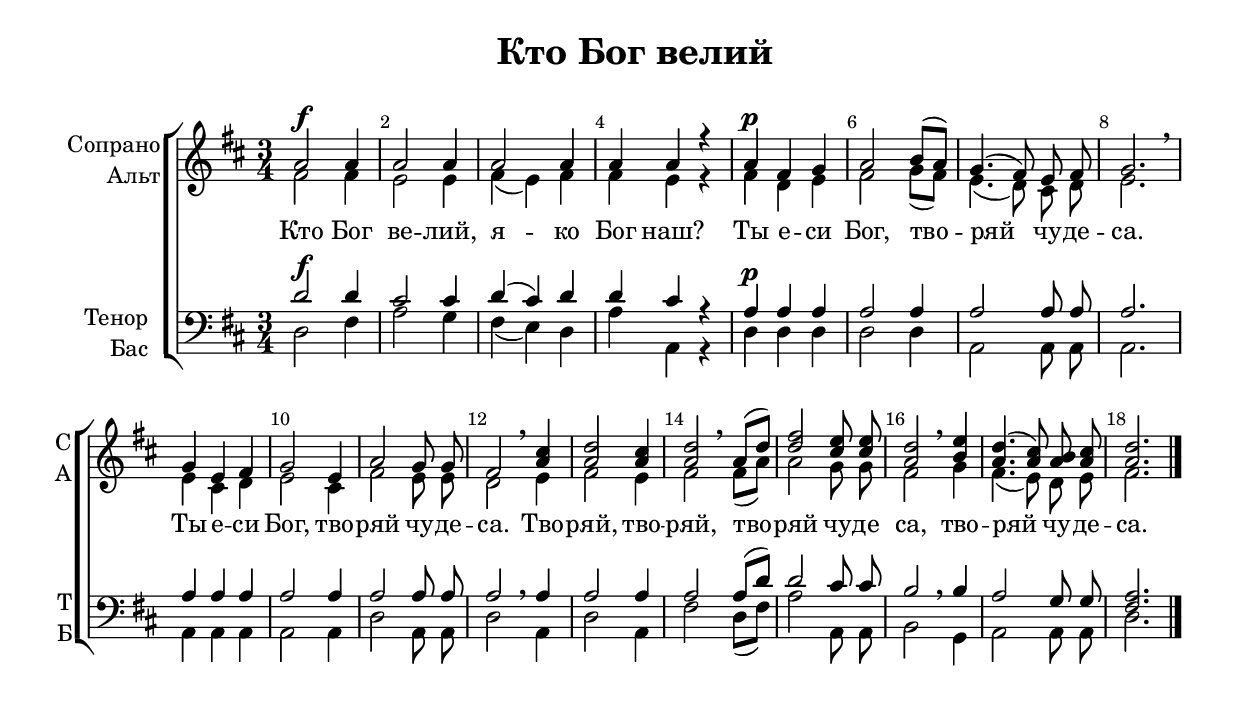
\version "2.18.2"

% закомментируйте строку ниже, чтобы получался pdf с навигацией
%#(ly:set-option 'point-and-click #f)
#(ly:set-option 'midi-extension "mid")
#(set-default-paper-size "a4")
%#(set-global-staff-size 18)

\header {
  title = "Кто Бог велий"
  subtitle = " "
  % composer = "Composer"
  % Удалить строку версии LilyPond 
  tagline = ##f
}

global = {
  \key f \major
  \time 3/4
  \numericTimeSignature
  \autoBeamOff
}

%make visible number of every 2-nd bar
secondbar = {
  \override Score.BarNumber.break-visibility = #end-of-line-invisible
  \set Score.barNumberVisibility = #(every-nth-bar-number-visible 2)
}

%use this as temporary line break
abr = { \break }

% uncommend next line when finished
%abr = {}

%once hide accidental (runaround for cadenza
nat = { \once \hide Accidental }

sopvoice = \relative c'' {
  \global
  \dynamicUp
  
  \secondbar  
  c2\f c4 |
  c2 c4 |
  c2 c4 |
  c c r |
  c4\p a bes |
  c2 d8[( c]) |
  bes4.( a8) g a |
  bes2. \breathe | \break
  bes4 g a |
  bes2 g4 |
  c2 bes8 bes |
  a2 \breathe <c e>4 |
  <c f>2 <c e>4 |
  <c f>2 \breathe c8[( f]) |
  <f a>2 <e g>8 q |
  <f c>2 \breathe <d g>4 |
  <c f>4.( <c e>8) <c d> <c e> |
  <c f>2. \bar "|."
}


altvoice = \relative c'' {
  \global
  \dynamicUp  
  a2 a4 |
  g2 g4 |
  a( g) a |
  a g r | 
  a f g |
  a2 bes8[( a]) |
  g4.( f8) e f |
  g2. |
  g4 e f |
  g2 e4 |
  a2 g8 g |
  f2 g4 |
  a2 g4 |
  a2 a8[( c]) |
  c2 bes8 bes |
  a2 bes4 |
  a4.( g8) f g |
  a2.
}


tenorvoice = \relative c' {
  \global
  \dynamicUp 
  f2\f f4 |
  e2 e4 |
  f( e) f |
  f e r |
  c\p c c |
  c2 c4 |
  c2 c8 c |
  c2. |
  c4 c c |
  c2 c4 |
  c2 c8 c |
  c2 \breathe c4 |
  c2 c4 |
  c2 c8[( f]) |
  f2 e8 e |
  d2 \breathe d4
  c2 bes8 bes |
  <a c>2.
}


bassvoice = \relative c {
  \global
  \dynamicUp
  f2 a4 |
  c2 bes4 |
  a( g) f |
  c' c, r |
  f f f |
  f2 f4 |
  c2 c8 c |
  c2. |
  c4 c c |
  c2 c4 |
  f2 c8 c |
  f2 c4 |
  f2 c4 |
  a'2 f8[( a]) |
  c2 c,8 c |
  d2 bes4 |
  c2 c8 c |
  f2.
}

lyricscore = \lyricmode {
  Кто Бог ве -- лий, я -- ко Бог наш?
  Ты е -- си Бог, тво -- ряй чу -- де -- са.
  Ты е -- си Бог, тво -- ряй чу -- де -- са.
  Тво -- ряй, тво -- ряй, тво -- ряй чу -- де са,
  тво -- ряй чу -- де -- са.
}


\bookpart {
  \paper {
    top-margin = 15
    left-margin = 15
    right-margin = 10
    bottom-margin = 15
    indent = 15
    ragged-bottom = ##f
  }
  \score {
      \transpose f d {
    \new ChoirStaff <<
      \new Staff = "upstaff" \with {
        instrumentName = \markup { \right-column { "Сопрано" "Альт"  } }
        shortInstrumentName = \markup { \right-column { "С" "А"  } }
        midiInstrument = "voice oohs"
      } <<
        \new Voice = "soprano" { \voiceOne \sopvoice }
        \new Voice  = "alto" { \voiceTwo \altvoice }
      >> 
      
      \new Lyrics = "sopranos"
      % or: \new Lyrics \lyricsto "soprano" { \lyricscore }
      % alternative lyrics above up staff
      %\new Lyrics \with {alignAboveContext = "upstaff"} \lyricsto "soprano" \lyricst
      
      \new Staff = "downstaff" \with {
        instrumentName = \markup { \right-column { "Тенор" "Бас" } }
        shortInstrumentName = \markup { \right-column { "Т" "Б" } }
        midiInstrument = "voice oohs"
      } <<
        \new Voice = "tenor" { \voiceOne \clef bass \tenorvoice }
        \new Voice = "bass" { \voiceTwo \bassvoice }
      >>
      \context Lyrics = "sopranos" {
        \lyricsto "soprano" {
          \lyricscore
        }
      }
    >>
      }  % transposeµ
    \layout { 
      \context {
        \Score
      }
      \context {
        \Staff
        \accidentalStyle modern-voice-cautionary
        % удаляем обозначение темпа из общего плана
        %  \remove "Time_signature_engraver"
        %  \remove "Bar_number_engraver"
      }
      %Metronome_mark_engraver
    }
  }
}

\bookpart {
  \score {
    \unfoldRepeats
      \transpose f d {
    \new ChoirStaff <<
      \new Staff = "upstaff" \with {
        instrumentName = \markup { \right-column { "Сопрано" "Альт"  } }
        shortInstrumentName = \markup { \right-column { "С" "А"  } }
        midiInstrument = "voice oohs"
      } <<
        \new Voice = "soprano" { \voiceOne \sopvoice }
        \new Voice  = "alto" { \voiceTwo \altvoice }
      >> 
      
      \new Lyrics = "sopranos"
      
      \new Staff = "downstaff" \with {
        instrumentName = \markup { \right-column { "Тенор" "Бас" } }
        shortInstrumentName = \markup { \right-column { "Т" "Б" } }
        midiInstrument = "voice oohs"
      } <<
        \new Voice = "tenor" { \voiceOne \clef bass \tenorvoice }
        \new Voice = "bass" { \voiceTwo \bassvoice }
      >>
      \context Lyrics = "sopranos" {
        \lyricsto "soprano" {
          \lyricscore
        }
      }
    >>
      }  % transposeµ
    \midi {
      \tempo 4=120
    }
  }
}
